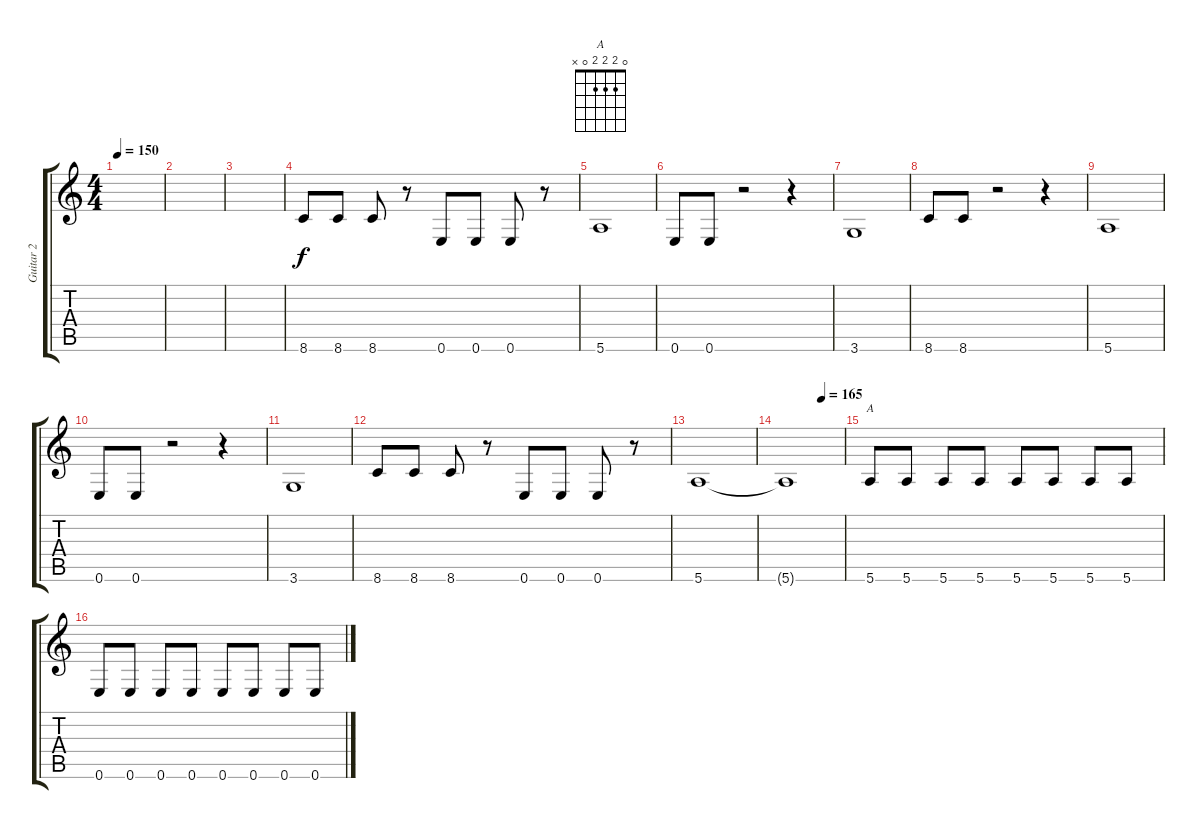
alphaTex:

\track ("Guitar 2" "Guitar 2") {instrument overdrivenguitar}
\staff {score tabs}
\tuning (E4 B3 G3 D3 A2 E2) {hide}
\chord ("A" 0 2 2 2 0 x)
\ts (4 4)
\tempo 150
\clef g2
\ks c
|
|
|
8.6.8 8.6.8 8.6.8 r.8 0.6.8 0.6.8 0.6.8 r.8 |
5.6.1 |
0.6.8 0.6.8 r.2 r.4 |
3.6.1 |
8.6.8 8.6.8 r.2 r.4 |
5.6.1 |
0.6.8 0.6.8 r.2 r.4 |
3.6.1 |
8.6.8 8.6.8 8.6.8 r.8 0.6.8 0.6.8 0.6.8 r.8 |
5.6.1 |
\tempo (165 0.625)
5.6{t}.1 |
5.6.8{ch "A"} 5.6.8 5.6.8 5.6.8 5.6.8 5.6.8 5.6.8 5.6.8 |
0.6.8 0.6.8 0.6.8 0.6.8 0.6.8 0.6.8 0.6.8 0.6.8
